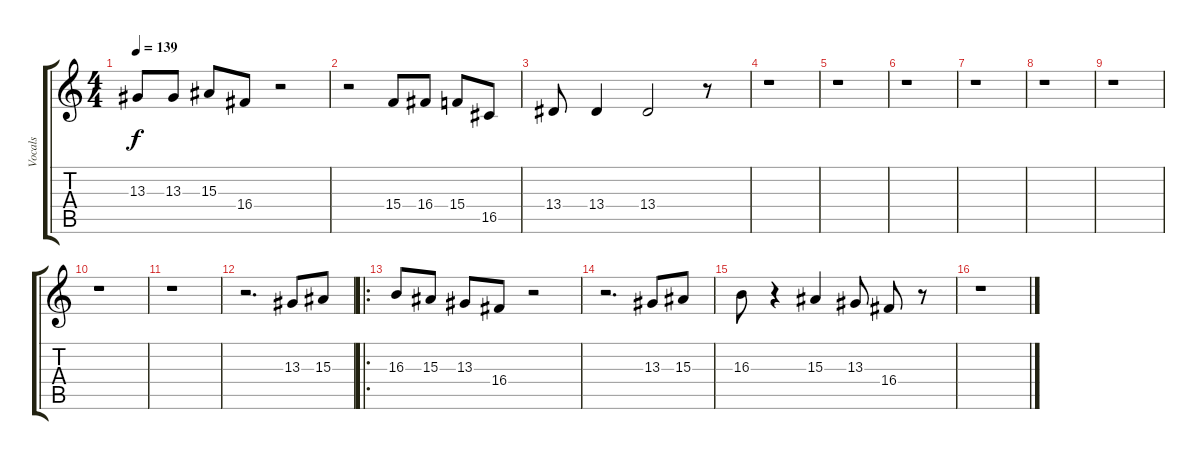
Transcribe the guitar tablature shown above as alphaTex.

\track ("Vocals" "Vocals") {instrument flute}
\staff {score tabs}
\tuning (E4 B3 G3 D3 A2 E2) {hide}
\ts (4 4)
\tempo 139
\clef g2
\ks c
13.3.8{dy f} 13.3.8 15.3.8 16.4.8 r.2 |
r.2 15.4.8 16.4.8 15.4.8 16.5.8 |
13.4.8 13.4.4 13.4.2 r.8 |
r.1 |
r.1 |
r.1 |
r.1 |
r.1 |
r.1 |
r.1 |
r.1 |
r.2{d} 13.3.8 15.3.8 |
\ro
16.3.8 15.3.8 13.3.8 16.4.8 r.2 |
r.2{d} 13.3.8 15.3.8 |
16.3.8 r.4 15.3.4 13.3.8 16.4.8 r.8 |
r.1
